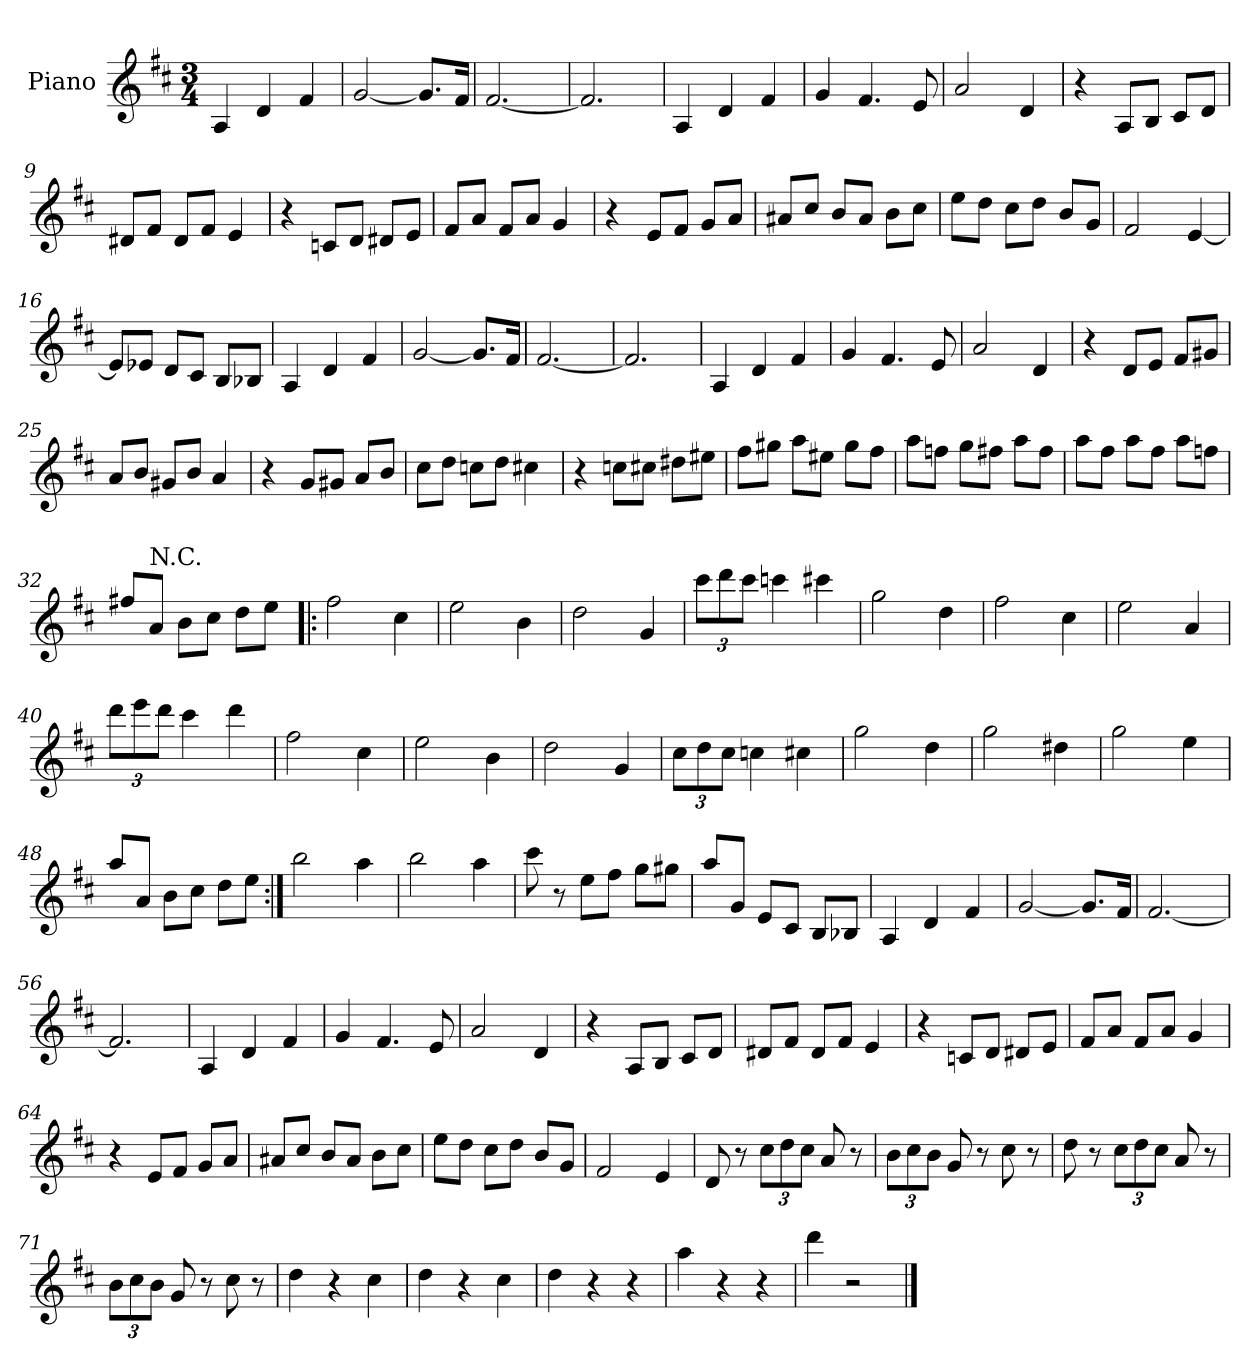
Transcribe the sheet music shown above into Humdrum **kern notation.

**kern
*part1
*staff1
*I"Piano
*I'Pno.
*clefG2
*k[f#c#]
*D:
*M3/4
=1
4A/
4d/
4f#/
=2
[2g/
8.g/L]
16f#/Jk
=3
[2.f#/
=4
2.f#/]
=5
4A/
4d/
4f#/
=6
4g/
4.f#/
8e/
=7
2a/
4d/
=8
4r
8A/L
8B/J
8c#/L
8d/J
=9
8d#X/L
8f#/J
8d#/L
8f#/J
4e/
!!LO:LB:g=z
=10
4r
8cn/L
8d/J
8d#X/L
8e/J
=11
8f#/L
8a/J
8f#/L
8a/J
4g/
=12
4r
8e/L
8f#/J
8g/L
8a/J
=13
8a#X/L
8cc#/J
8b/L
8a#/J
8b\L
8cc#\J
=14
8ee\L
8dd\J
8cc#\L
8dd\J
8b/L
8g/J
=15
2f#/
[4e/
=16
8e/L]
8e-X/J
8d/L
8c#/J
8B/L
8B-X/J
=17
4A/
4d/
4f#/
!!LO:LB:g=z
=18
[2g/
8.g/L]
16f#/Jk
=19
[2.f#/
=20
2.f#/]
=21
4A/
4d/
4f#/
=22
4g/
4.f#/
8e/
=23
2a/
4d/
=24
4r
8d/L
8e/J
8f#/L
8g#X/J
=25
8a/L
8b/J
8g#X/L
8b/J
4a/
=26
4r
8g/L
8g#X/J
8a/L
8b/J
!!LO:LB:g=z
=27
8cc#\L
8dd\J
8ccn\L
8dd\J
4cc#X\
=28
4r
8ccn\L
8cc#X\J
8dd#X\L
8ee#X\J
=29
8ff#\L
8gg#X\J
8aa\L
8ee#X\J
8gg#\L
8ff#\J
=30
8aa\L
8ffn\J
8gg\L
8ff#X\J
8aa\L
8ff#\J
=31
8aa\L
8ff#\J
8aa\L
8ff#\J
8aa\L
8ffn\J
=32
8ff#X/L
!LO:TX:a:t=N.C.
8a/J
8b\L
8cc#\J
8dd\L
8ee\J
!!LO:LB:g=z
=33!|:
2ff#\
4cc#\
=34
2ee\
4b\
=35
2dd\
4g/
=36
*Xbrackettup
12ccc#\L
12ddd\
12ccc#\J
4cccn\
4ccc#X\
=37
2gg\
4dd\
=38
2ff#\
4cc#\
=39
2ee\
4a/
=40
12ddd\L
12eee\
12ddd\J
4ccc#\
4ddd\
=41
2ff#\
4cc#\
=42
2ee\
4b\
!!LO:LB:g=z
=43
2dd\
4g/
=44
12cc#\L
12dd\
12cc#\J
4ccn\
4cc#X\
=45
2gg\
4dd\
=46
2gg\
4dd#X\
=47
2gg\
4ee\
=48
8aa/L
8a/J
8b\L
8cc#\J
8dd\L
8ee\J
=49:|!
2bb\
4aa\
=50
2bb\
4aa\
=51
8ccc#\
8r
8ee\L
8ff#\J
8gg\L
8gg#X\J
!!LO:LB:g=z
=52
8aa/L
8g/J
8e/L
8c#/J
8B/L
8B-X/J
=53
4A/
4d/
4f#/
=54
[2g/
8.g/L]
16f#/Jk
=55
[2.f#/
=56
2.f#/]
=57
4A/
4d/
4f#/
=58
4g/
4.f#/
8e/
=59
2a/
4d/
=60
4r
8A/L
8B/J
8c#/L
8d/J
!!LO:LB:g=z
=61
8d#X/L
8f#/J
8d#/L
8f#/J
4e/
=62
4r
8cn/L
8d/J
8d#X/L
8e/J
=63
8f#/L
8a/J
8f#/L
8a/J
4g/
=64
4r
8e/L
8f#/J
8g/L
8a/J
=65
8a#X/L
8cc#/J
8b/L
8a#/J
8b\L
8cc#\J
=66
8ee\L
8dd\J
8cc#\L
8dd\J
8b/L
8g/J
=67
2f#/
4e/
=68
8d/
8r
12cc#\L
12dd\
12cc#\J
8a/
8r
!!LO:LB:g=z
=69
12b\L
12cc#\
12b\J
8g/
8r
8cc#\
8r
=70
8dd\
8r
12cc#\L
12dd\
12cc#\J
8a/
8r
=71
12b\L
12cc#\
12b\J
8g/
8r
8cc#\
8r
=72
4dd\
4r
4cc#\
=73
4dd\
4r
4cc#\
=74
4dd\
4r
4r
=75
4aa\
4r
4r
=76
4ddd\
2r
==
*-
